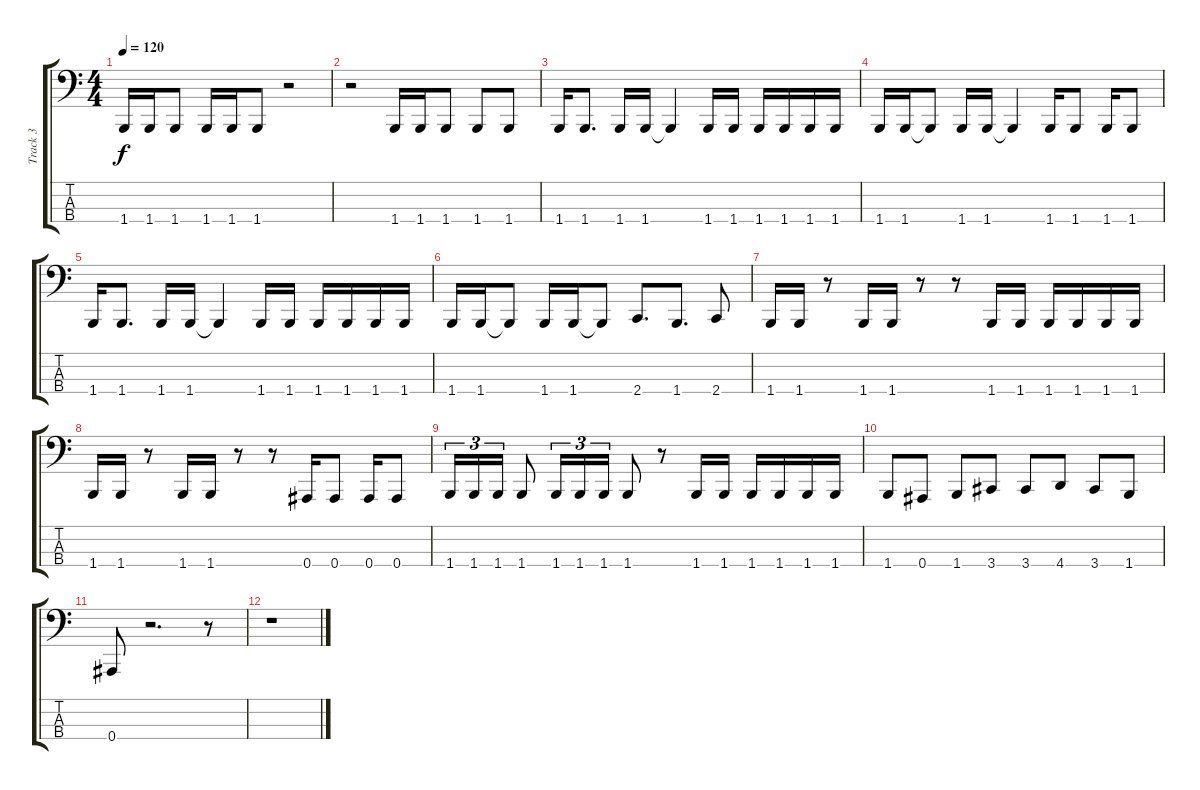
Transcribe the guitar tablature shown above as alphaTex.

\track ("Track 3" "Track 3") {instrument electricbasspick}
\staff {score tabs}
\tuning (Eb2 Bb1 F1 Bb0) {hide}
\ts (4 4)
\tempo 120
\clef f4
\ks c
1.4.16{dy f} 1.4.16 1.4.8 1.4.16 1.4.16 1.4.8 r.2 |
r.2 1.4.16 1.4.16 1.4.8 1.4.8 1.4.8 |
1.4.16 1.4.8{d} 1.4.16 1.4.16 1.4{t}.4 1.4.16 1.4.16 1.4.16 1.4.16 1.4.16 1.4.16 |
1.4.16 1.4.16 1.4{t}.8 1.4.16 1.4.16 1.4{t}.4 1.4.16 1.4.8 1.4.16 1.4.8 |
1.4.16 1.4.8{d} 1.4.16 1.4.16 1.4{t}.4 1.4.16 1.4.16 1.4.16 1.4.16 1.4.16 1.4.16 |
1.4.16 1.4.16 1.4{t}.8 1.4.16 1.4.16 1.4{t}.8 2.4.8{d} 1.4.8{d} 2.4.8 |
1.4.16 1.4.16 r.8 1.4.16 1.4.16 r.8 r.8 1.4.16 1.4.16 1.4.16 1.4.16 1.4.16 1.4.16 |
1.4.16 1.4.16 r.8 1.4.16 1.4.16 r.8 r.8 0.4.16 0.4.8 0.4.16 0.4.8 |
1.4.16{tu (3 2)} 1.4.16{tu (3 2)} 1.4.16{tu (3 2)} 1.4.8 1.4.16{tu (3 2)} 1.4.16{tu (3 2)} 1.4.16{tu (3 2)} 1.4.8 r.8 1.4.16 1.4.16 1.4.16 1.4.16 1.4.16 1.4.16 |
1.4.8 0.4.8 1.4.8 3.4.8 3.4.8 4.4.8 3.4.8 1.4.8 |
0.4.8 r.2{d} r.8 |
r.1
